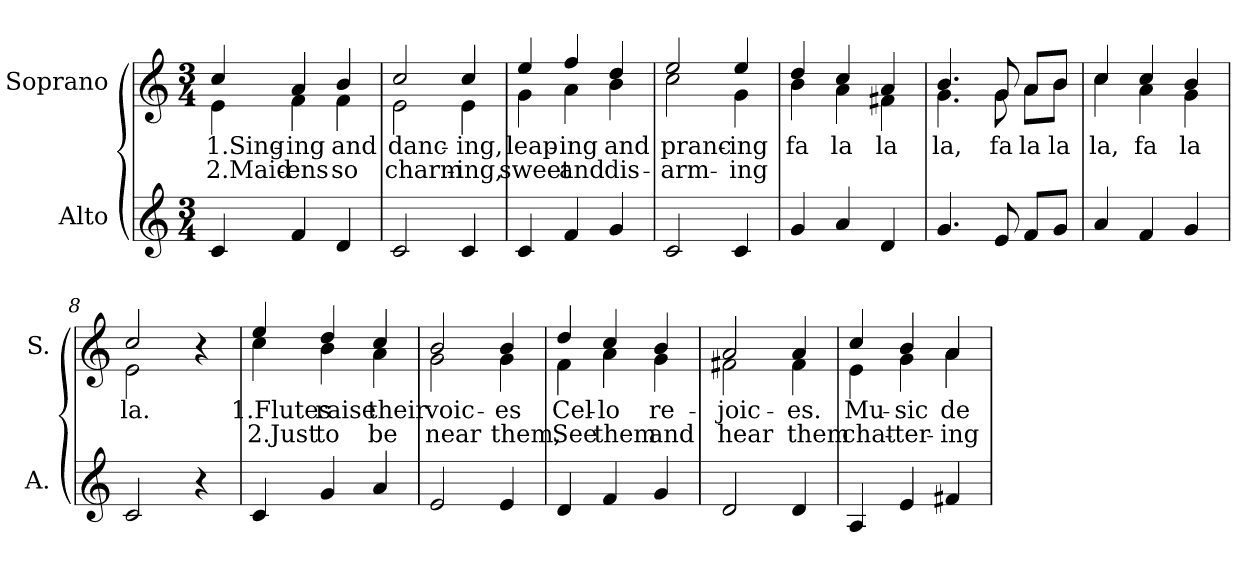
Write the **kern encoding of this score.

**kern	**kern	**text	**text
*part2	*part1	*part1	*part1
*staff2	*staff1	*staff1	*staff1
*I"Alto	*I"Soprano	*	*
*I'A.	*I'S.	*	*
!!LO:PB:g=z
*clefG2	*clefG2	*	*
*k[]	*k[]	*	*
*C:	*C:	*	*
*M3/4	*M3/4	*	*
=1	=1	=1	=1
*	*^	*	*
!	!	!	!LO:LY:b:color=#000000	!LO:LY:b:color=#000000
4ci/	4cci/	4ei\	1.Sing-	2.Maid-
!	!	!	!LO:LY:b:color=#000000	!LO:LY:b:color=#000000
4fi/	4ai/	4fi\	-ing	-ens
!	!	!	!LO:LY:b:color=#000000	!LO:LY:b:color=#000000
4di/	4bi/	4fi\	and	so
=2	=2	=2	=2	=2
!	!	!	!LO:LY:b:color=#000000	!LO:LY:b:color=#000000
2ci/	2cci/	2ei\	danc-	charm-
!	!	!	!LO:LY:b:color=#000000	!LO:LY:b:color=#000000
4ci/	4cci/	4ei\	-ing,	-ing,
=3	=3	=3	=3	=3
!	!	!	!LO:LY:b:color=#000000	!LO:LY:b:color=#000000
4ci/	4eei/	4gi\	leap-	sweet
!	!	!	!LO:LY:b:color=#000000	!LO:LY:b:color=#000000
4fi/	4ffi/	4ai\	-ing	and
!	!	!	!LO:LY:b:color=#000000	!LO:LY:b:color=#000000
4gi/	4ddi/	4bi\	and	dis-
=4	=4	=4	=4	=4
!	!	!	!LO:LY:b:color=#000000	!LO:LY:b:color=#000000
2ci/	2eei/	2cci\	pranc-	-arm-
!	!	!	!LO:LY:b:color=#000000	!LO:LY:b:color=#000000
4ci/	4eei/	4gi\	-ing	-ing
=5	=5	=5	=5	=5
!	!	!	!LO:LY:b:color=#000000	!
4gi/	4ddi/	4bi\	fa	.
!	!	!	!LO:LY:b:color=#000000	!
4ai/	4cci/	4ai\	la	.
!	!	!	!LO:LY:b:color=#000000	!
4di/	4ai/	4f#Xi\	la	.
=6	=6	=6	=6	=6
!	!	!	!LO:LY:b:color=#000000	!
4.gi/	4.bi/	4.gi\	la,	.
!	!	!	!LO:LY:b:color=#000000	!
8ei/	8gi/	8gi\	fa	.
!	!	!	!LO:LY:b:color=#000000	!
8fi/L	8ai/L	8ai\L	la	.
!	!	!	!LO:LY:b:color=#000000	!
8gi/J	8bi/J	8bi\J	la	.
=7	=7	=7	=7	=7
!	!	!	!LO:LY:b:color=#000000	!
4ai/	4cci/	4cci\	la,	.
!	!	!	!LO:LY:b:color=#000000	!
4fi/	4cci/	4ai\	fa	.
!	!	!	!LO:LY:b:color=#000000	!
4gi/	4bi/	4gi\	la	.
!!LO:LB:g=z	!!
=8	=8	=8	=8	=8
*^	*	*	*	*
!	!	!	!	!LO:LY:b:color=#000000	!
2ci/	2ryy	2cci/	2ei\	la.	.
4r	4ryy	4ryy	4r	.	.
*v	*v	*	*	*	*
=9	=9	=9	=9	=9
*^	*	*	*	*
!	!	!	!	!LO:LY:b:color=#000000	!LO:LY:b:color=#000000
*v	*v	*	*	*	*
4ci/	4eei/	4cci\	1.Flutes	2.Just
!	!	!	!LO:LY:b:color=#000000	!LO:LY:b:color=#000000
4gi/	4ddi/	4bi\	raise	to
!	!	!	!LO:LY:b:color=#000000	!LO:LY:b:color=#000000
4ai/	4cci/	4ai\	their	be
=10	=10	=10	=10	=10
!	!	!	!LO:LY:b:color=#000000	!LO:LY:b:color=#000000
2ei/	2bi/	2gi\	voic-	near
!	!	!	!LO:LY:b:color=#000000	!LO:LY:b:color=#000000
4ei/	4bi/	4gi\	-es	them,
=11	=11	=11	=11	=11
!	!	!	!LO:LY:b:color=#000000	!LO:LY:b:color=#000000
4di/	4ddi/	4fi\	Cel-	See
!	!	!	!LO:LY:b:color=#000000	!LO:LY:b:color=#000000
4fi/	4cci/	4ai\	-lo	them
!	!	!	!LO:LY:b:color=#000000	!LO:LY:b:color=#000000
4gi/	4bi/	4gi\	re-	and
=12	=12	=12	=12	=12
!	!	!	!LO:LY:b:color=#000000	!LO:LY:b:color=#000000
2di/	2ai/	2f#Xi\	-joic-	hear
!	!	!	!LO:LY:b:color=#000000	!LO:LY:b:color=#000000
4di/	4ai/	4f#i\	-es.	them
=13	=13	=13	=13	=13
!	!	!	!LO:LY:b:color=#000000	!LO:LY:b:color=#000000
4Ai/	4cci/	4ei\	Mu-	chat-
!	!	!	!LO:LY:b:color=#000000	!LO:LY:b:color=#000000
4ei/	4bi/	4gi\	-sic	-ter-
!	!	!	!LO:LY:b:color=#000000	!LO:LY:b:color=#000000
4f#Xi/	4ai/	4ai\	de-	-ing
*	*v	*v	*	*
=	=	=	=
*-	*-	*-	*-
